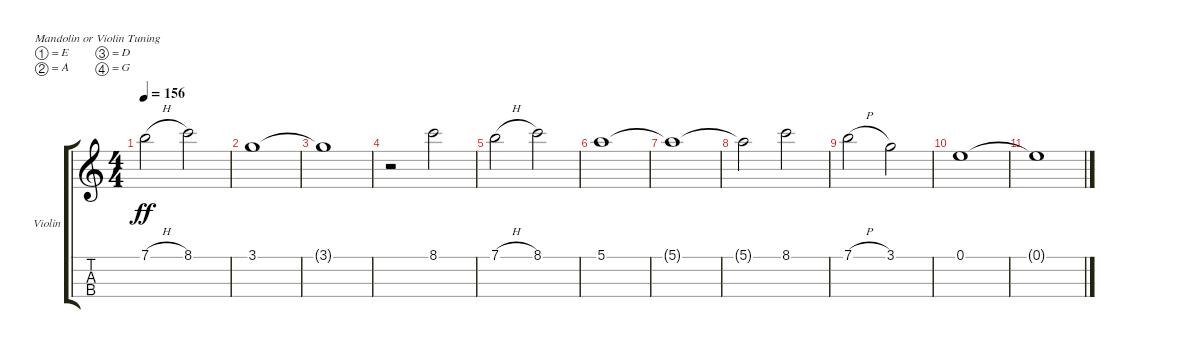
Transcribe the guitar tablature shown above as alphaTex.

\defaultSystemsLayout 4
\bracketExtendMode groupsimilarinstruments
\firstSystemTrackNameOrientation horizontal
\otherSystemsTrackNameOrientation horizontal
\track ("Violin" "Violin") {instrument violin}
\staff {score tabs}
\tuning (E5 A4 D4 G3)
\ts (4 4)
\tempo 156
\clef g2
\scale
0.333333
\ks c
7.1{h}.2{dy ff} 8.1.2 |
\scale
0.333333 3.1.1 |
\scale
0.333333 3.1{t}.1 |
\scale
0.333333 r.2 8.1.2 |
\scale
0.333333 7.1{h}.2 8.1.2 |
\scale
0.333333 5.1.1 |
\scale
0.333333 5.1{t}.1 |
\scale
0.333333 5.1{t}.2 8.1.2 |
\scale
0.333333 7.1{h}.2 3.1.2 |
\scale
0.333333 0.1.1 |
\scale
0.333333 0.1{t}.1 |
\scale
0.333333 |
\scale
0.333333 |
\scale
0.333333 |
\scale
0.333333 |
\scale
0.333333
